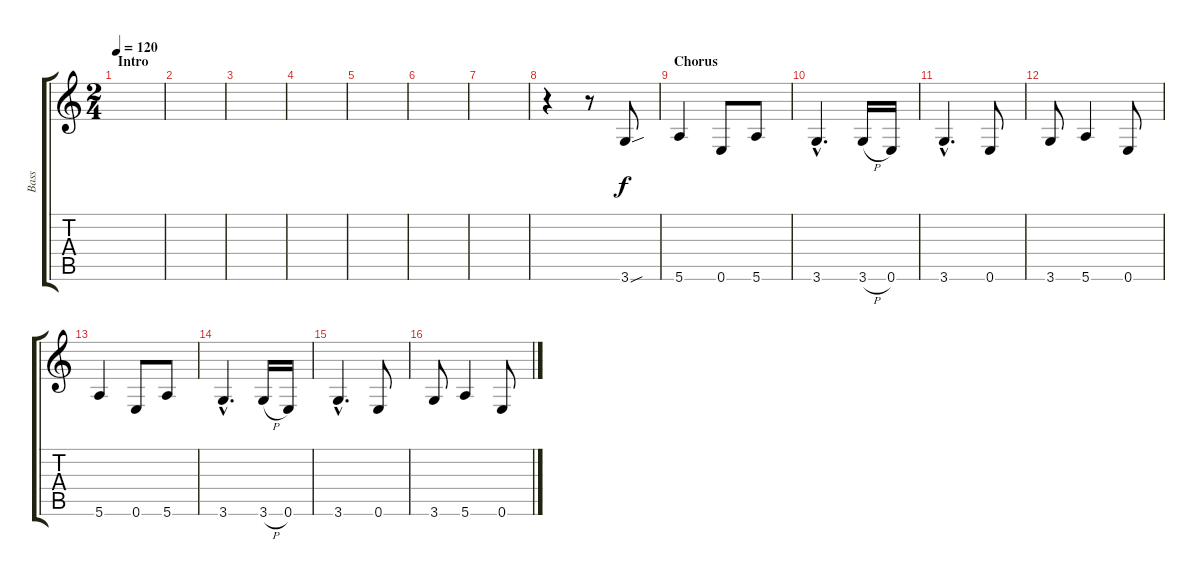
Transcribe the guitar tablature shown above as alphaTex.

\track ("Bass" "Bass") {instrument electricbassfinger}
\staff {score tabs}
\tuning (E4 B3 G3 D3 A2 E2) {hide}
\ts (2 4)
\section ("" "Intro")
\tempo 120
\clef g2
\ks c
|
|
|
|
|
|
|
r.4 r.8 3.6{sou}.8 |
\section ("" "Chorus")
5.6.4 0.6.8 5.6.8 |
3.6{hac}.4{d} 3.6{h}.16 0.6.16 |
3.6{hac}.4{d} 0.6.8 |
3.6.8 5.6.4 0.6.8 |
5.6.4 0.6.8 5.6.8 |
3.6{hac}.4{d} 3.6{h}.16 0.6.16 |
3.6{hac}.4{d} 0.6.8 |
3.6.8 5.6.4 0.6.8
